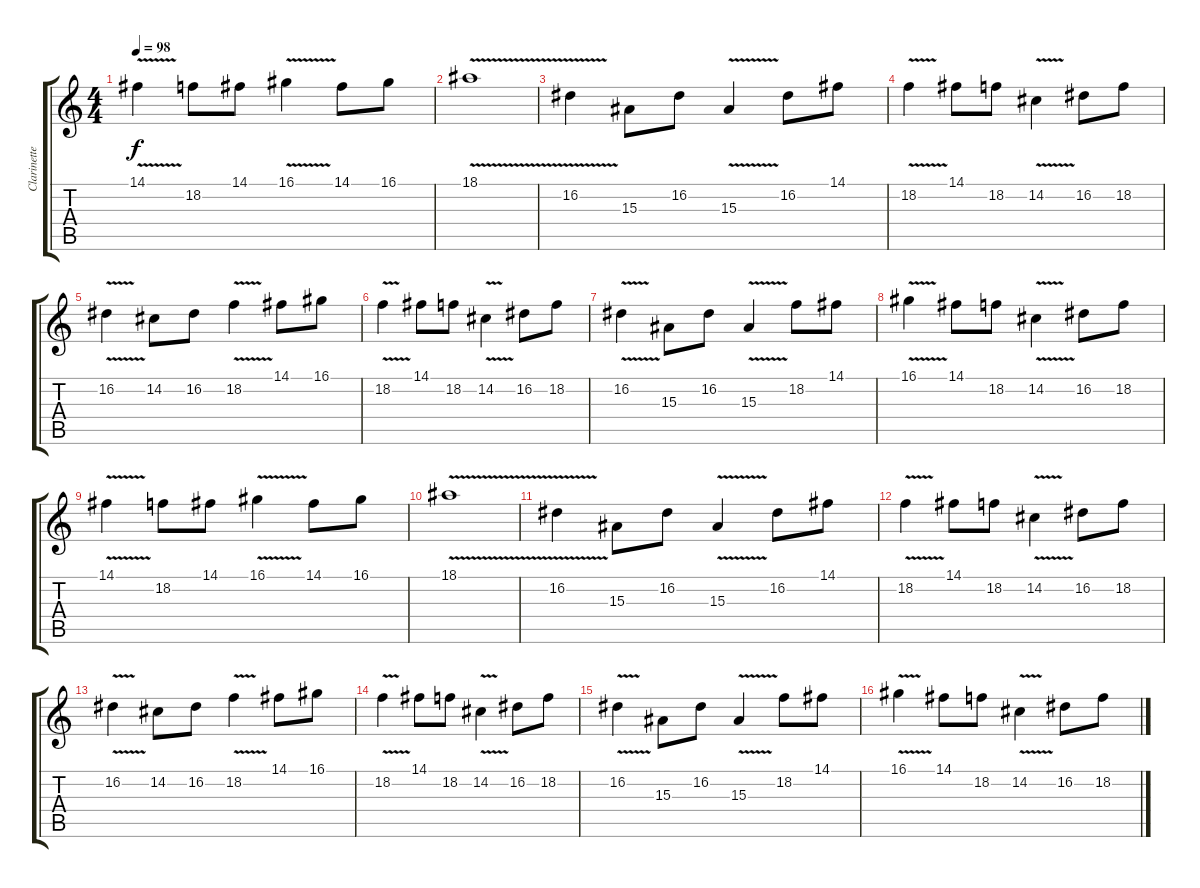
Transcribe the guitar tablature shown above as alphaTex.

\track ("Clarinette" "Clarinette") {instrument clarinet}
\staff {score tabs}
\tuning (E4 B3 G3 D3 A2 E2) {hide}
\ts (4 4)
\tempo 98
\clef g2
\ks c
14.1{v}.4{dy f} 18.2.8 14.1.8 16.1{v}.4 14.1.8 16.1.8 |
18.1{v}.1 |
16.2{v}.4 15.3.8 16.2.8 15.3{v}.4 16.2.8 14.1.8 |
18.2{v}.4 14.1.8 18.2.8 14.2{v}.4 16.2.8 18.2.8 |
16.2{v}.4 14.2.8 16.2.8 18.2{v}.4 14.1.8 16.1.8 |
18.2{v}.4 14.1.8 18.2.8 14.2{v}.4 16.2.8 18.2.8 |
16.2{v}.4 15.3.8 16.2.8 15.3{v}.4 18.2.8 14.1.8 |
16.1{v}.4 14.1.8 18.2.8 14.2{v}.4 16.2.8 18.2.8 |
14.1{v}.4 18.2.8 14.1.8 16.1{v}.4 14.1.8 16.1.8 |
18.1{v}.1 |
16.2{v}.4 15.3.8 16.2.8 15.3{v}.4 16.2.8 14.1.8 |
18.2{v}.4 14.1.8 18.2.8 14.2{v}.4 16.2.8 18.2.8 |
16.2{v}.4 14.2.8 16.2.8 18.2{v}.4 14.1.8 16.1.8 |
18.2{v}.4 14.1.8 18.2.8 14.2{v}.4 16.2.8 18.2.8 |
16.2{v}.4 15.3.8 16.2.8 15.3{v}.4 18.2.8 14.1.8 |
16.1{v}.4 14.1.8 18.2.8 14.2{v}.4 16.2.8 18.2.8
